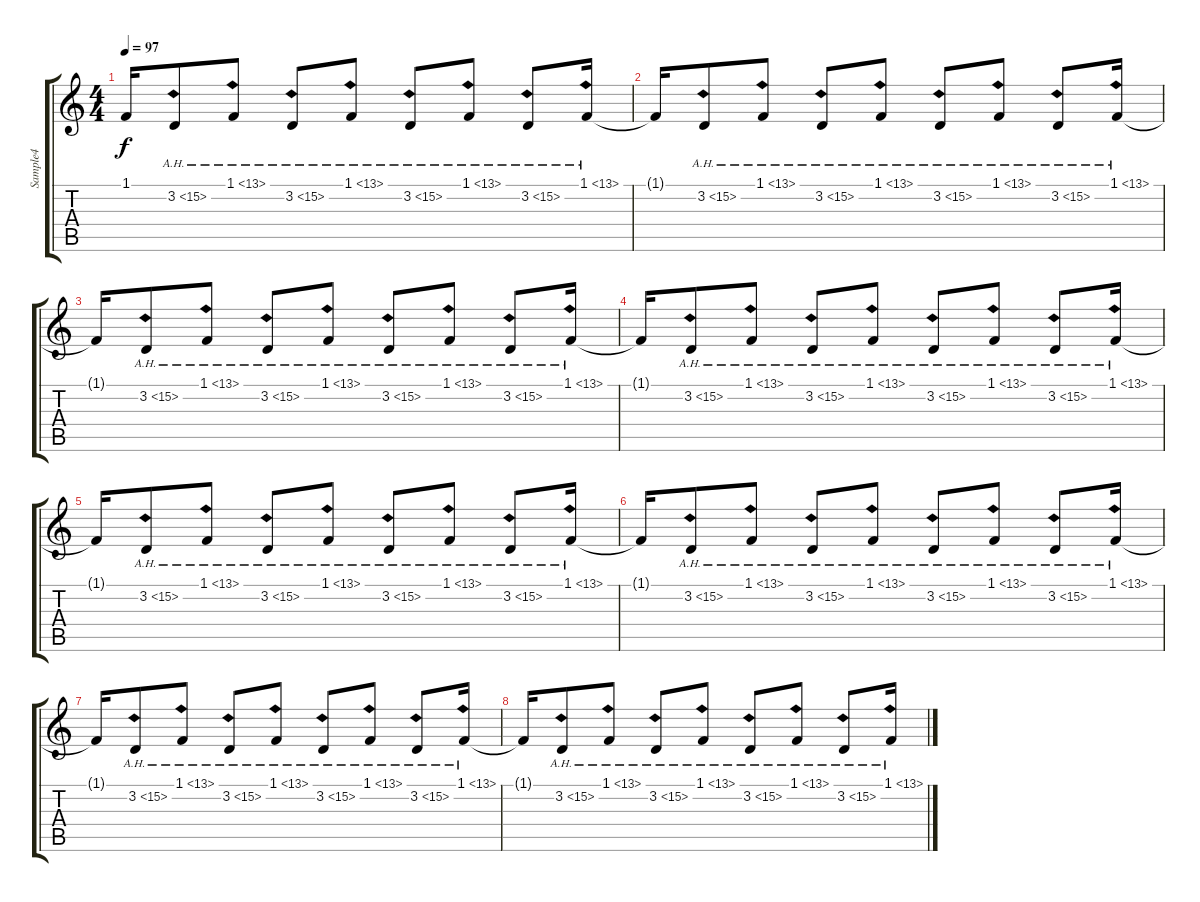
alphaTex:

\track ("Sample4" "Sample4") {instrument guitarfretnoise}
\staff {score tabs}
\tuning (E4 B3 G3 D3 A2 E2) {hide}
\ts (4 4)
\tempo 97
\clef g2
\ks c
1.1{t}.16{dy f} 3.2{ah 12}.8 1.1{ah 12}.8 3.2{ah 12}.8 1.1{ah 12}.8 3.2{ah 12}.8 1.1{ah 12}.8 3.2{ah 12}.8 1.1{ah 12}.16 |
1.1{t}.16 3.2{ah 12}.8 1.1{ah 12}.8 3.2{ah 12}.8 1.1{ah 12}.8 3.2{ah 12}.8 1.1{ah 12}.8 3.2{ah 12}.8 1.1{ah 12}.16 |
1.1{t}.16 3.2{ah 12}.8 1.1{ah 12}.8 3.2{ah 12}.8 1.1{ah 12}.8 3.2{ah 12}.8 1.1{ah 12}.8 3.2{ah 12}.8 1.1{ah 12}.16 |
1.1{t}.16 3.2{ah 12}.8 1.1{ah 12}.8 3.2{ah 12}.8 1.1{ah 12}.8 3.2{ah 12}.8 1.1{ah 12}.8 3.2{ah 12}.8 1.1{ah 12}.16 |
1.1{t}.16 3.2{ah 12}.8 1.1{ah 12}.8 3.2{ah 12}.8 1.1{ah 12}.8 3.2{ah 12}.8 1.1{ah 12}.8 3.2{ah 12}.8 1.1{ah 12}.16 |
1.1{t}.16 3.2{ah 12}.8 1.1{ah 12}.8 3.2{ah 12}.8 1.1{ah 12}.8 3.2{ah 12}.8 1.1{ah 12}.8 3.2{ah 12}.8 1.1{ah 12}.16 |
1.1{t}.16 3.2{ah 12}.8 1.1{ah 12}.8 3.2{ah 12}.8 1.1{ah 12}.8 3.2{ah 12}.8 1.1{ah 12}.8 3.2{ah 12}.8 1.1{ah 12}.16 |
1.1{t}.16 3.2{ah 12}.8 1.1{ah 12}.8 3.2{ah 12}.8 1.1{ah 12}.8 3.2{ah 12}.8 1.1{ah 12}.8 3.2{ah 12}.8 1.1{ah 12}.16
